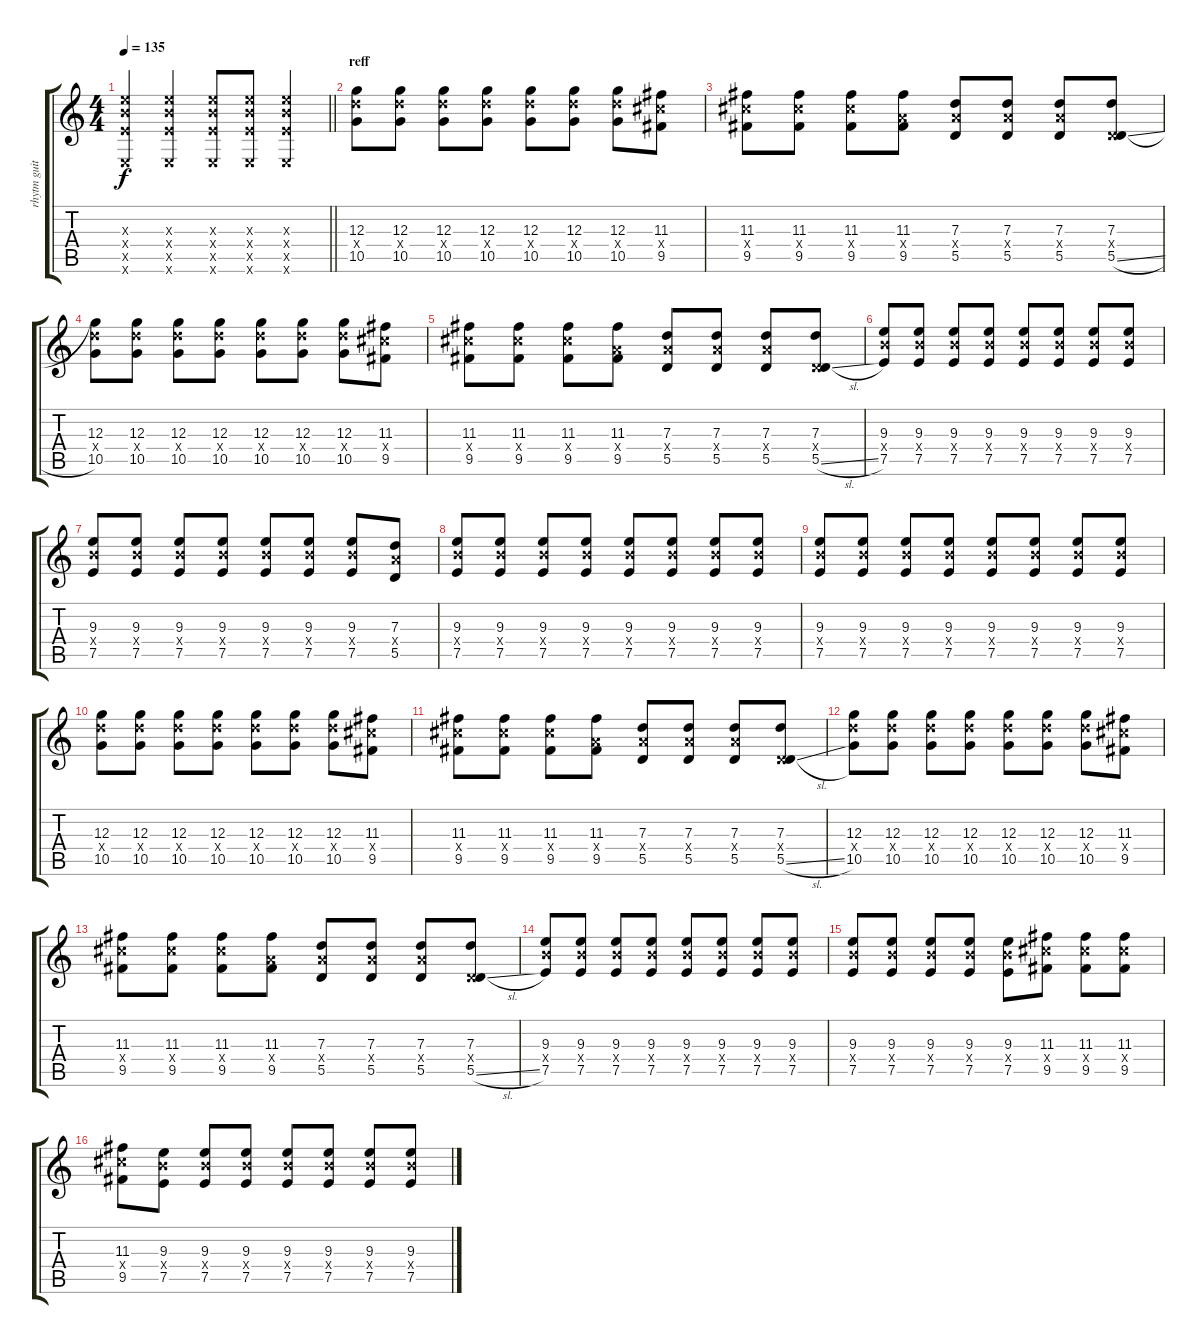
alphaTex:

\track ("rhytm guitar (uki)" "rhytm guit") {instrument distortionguitar}
\staff {score tabs}
\tuning (E4 B3 G3 D3 A2 E2) {hide}
\ts (4 4)
\tempo 135
\clef g2
\barLineRight lightlight
\ks c
(9.3{x} 9.4{x} 7.5{x} 0.6{x}).4{dy f} (9.3{x} 9.4{x} 7.5{x} 0.6{x}).4 (9.3{x} 9.4{x} 7.5{x} 0.6{x}).8 (9.3{x} 9.4{x} 7.5{x} 0.6{x}).8 (9.3{x} 9.4{x} 7.5{x} 0.6{x}).4 |
\section ("" "reff")
(12.3 12.4{x} 10.5).8 (12.3 12.4{x} 10.5).8 (12.3 12.4{x} 10.5).8 (12.3 12.4{x} 10.5).8 (12.3 12.4{x} 10.5).8 (12.3 12.4{x} 10.5).8 (12.3 12.4{x} 10.5).8 (11.3 11.4{x} 9.5).8 |
(11.3 11.4{x} 9.5).8 (11.3 11.4{x} 9.5).8 (11.3 11.4{x} 9.5).8 (11.3 7.4{x} 9.5).8 (7.3 7.4{x} 5.5).8 (7.3 7.4{x} 5.5).8 (7.3 7.4{x} 5.5).8 (7.3 0.4{x} 5.5{sl}).8 |
(12.3 12.4{x} 10.5).8 (12.3 12.4{x} 10.5).8 (12.3 12.4{x} 10.5).8 (12.3 12.4{x} 10.5).8 (12.3 12.4{x} 10.5).8 (12.3 12.4{x} 10.5).8 (12.3 12.4{x} 10.5).8 (11.3 11.4{x} 9.5).8 |
(11.3 11.4{x} 9.5).8 (11.3 11.4{x} 9.5).8 (11.3 11.4{x} 9.5).8 (11.3 7.4{x} 9.5).8 (7.3 7.4{x} 5.5).8 (7.3 7.4{x} 5.5).8 (7.3 7.4{x} 5.5).8 (7.3 0.4{x} 5.5{sl}).8 |
(9.3 9.4{x} 7.5).8 (9.3 9.4{x} 7.5).8 (9.3 9.4{x} 7.5).8 (9.3 9.4{x} 7.5).8 (9.3 9.4{x} 7.5).8 (9.3 9.4{x} 7.5).8 (9.3 9.4{x} 7.5).8 (9.3 9.4{x} 7.5).8 |
(9.3 9.4{x} 7.5).8 (9.3 9.4{x} 7.5).8 (9.3 9.4{x} 7.5).8 (9.3 9.4{x} 7.5).8 (9.3 9.4{x} 7.5).8 (9.3 9.4{x} 7.5).8 (9.3 9.4{x} 7.5).8 (7.3 7.4{x} 5.5).8 |
(9.3 9.4{x} 7.5).8 (9.3 9.4{x} 7.5).8 (9.3 9.4{x} 7.5).8 (9.3 9.4{x} 7.5).8 (9.3 9.4{x} 7.5).8 (9.3 9.4{x} 7.5).8 (9.3 9.4{x} 7.5).8 (9.3 9.4{x} 7.5).8 |
(9.3 9.4{x} 7.5).8 (9.3 9.4{x} 7.5).8 (9.3 9.4{x} 7.5).8 (9.3 9.4{x} 7.5).8 (9.3 9.4{x} 7.5).8 (9.3 9.4{x} 7.5).8 (9.3 9.4{x} 7.5).8 (9.3 9.4{x} 7.5).8 |
(12.3 12.4{x} 10.5).8 (12.3 12.4{x} 10.5).8 (12.3 12.4{x} 10.5).8 (12.3 12.4{x} 10.5).8 (12.3 12.4{x} 10.5).8 (12.3 12.4{x} 10.5).8 (12.3 12.4{x} 10.5).8 (11.3 11.4{x} 9.5).8 |
(11.3 11.4{x} 9.5).8 (11.3 11.4{x} 9.5).8 (11.3 11.4{x} 9.5).8 (11.3 7.4{x} 9.5).8 (7.3 7.4{x} 5.5).8 (7.3 7.4{x} 5.5).8 (7.3 7.4{x} 5.5).8 (7.3 0.4{x} 5.5{sl}).8 |
(12.3 12.4{x} 10.5).8 (12.3 12.4{x} 10.5).8 (12.3 12.4{x} 10.5).8 (12.3 12.4{x} 10.5).8 (12.3 12.4{x} 10.5).8 (12.3 12.4{x} 10.5).8 (12.3 12.4{x} 10.5).8 (11.3 11.4{x} 9.5).8 |
(11.3 11.4{x} 9.5).8 (11.3 11.4{x} 9.5).8 (11.3 11.4{x} 9.5).8 (11.3 7.4{x} 9.5).8 (7.3 7.4{x} 5.5).8 (7.3 7.4{x} 5.5).8 (7.3 7.4{x} 5.5).8 (7.3 0.4{x} 5.5{sl}).8 |
(9.3 9.4{x} 7.5).8 (9.3 9.4{x} 7.5).8 (9.3 9.4{x} 7.5).8 (9.3 9.4{x} 7.5).8 (9.3 9.4{x} 7.5).8 (9.3 9.4{x} 7.5).8 (9.3 9.4{x} 7.5).8 (9.3 9.4{x} 7.5).8 |
(9.3 9.4{x} 7.5).8 (9.3 9.4{x} 7.5).8 (9.3 9.4{x} 7.5).8 (9.3 9.4{x} 7.5).8 (9.3 9.4{x} 7.5).8 (11.3 11.4{x} 9.5).8 (11.3 11.4{x} 9.5).8 (11.3 11.4{x} 9.5).8 |
(11.3 11.4{x} 9.5).8 (9.3 9.4{x} 7.5).8 (9.3 9.4{x} 7.5).8 (9.3 9.4{x} 7.5).8 (9.3 9.4{x} 7.5).8 (9.3 9.4{x} 7.5).8 (9.3 9.4{x} 7.5).8 (9.3 9.4{x} 7.5).8
